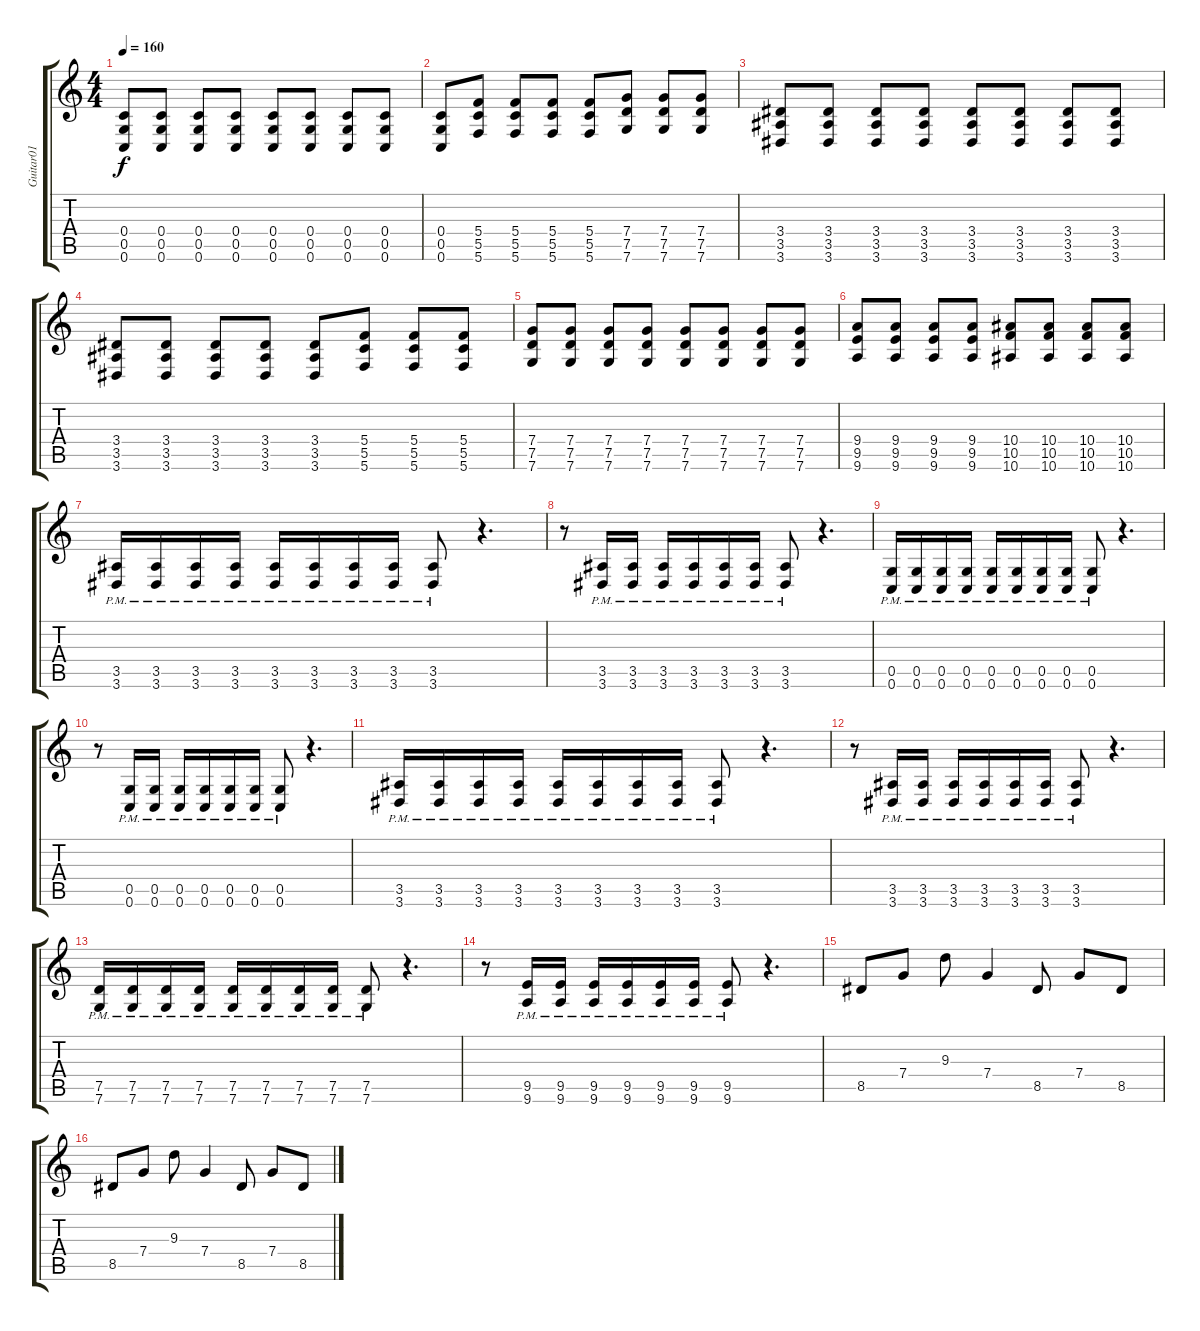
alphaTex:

\track ("Guitar01" "Guitar01") {instrument electricguitarclean}
\staff {score tabs}
\tuning (D4 A3 F3 C3 G2 C2) {hide}
\ts (4 4)
\tempo 160
\clef g2
\ks c
(0.4 0.5 0.6).8{dy f} (0.4 0.5 0.6).8 (0.4 0.5 0.6).8 (0.4 0.5 0.6).8 (0.4 0.5 0.6).8 (0.4 0.5 0.6).8 (0.4 0.5 0.6).8 (0.4 0.5 0.6).8 |
(0.4 0.5 0.6).8 (5.4 5.5 5.6).8 (5.4 5.5 5.6).8 (5.4 5.5 5.6).8 (5.4 5.5 5.6).8 (7.4 7.5 7.6).8 (7.4 7.5 7.6).8 (7.4 7.5 7.6).8 |
(3.4 3.5 3.6).8 (3.4 3.5 3.6).8 (3.4 3.5 3.6).8 (3.4 3.5 3.6).8 (3.4 3.5 3.6).8 (3.4 3.5 3.6).8 (3.4 3.5 3.6).8 (3.4 3.5 3.6).8 |
(3.4 3.5 3.6).8 (3.4 3.5 3.6).8 (3.4 3.5 3.6).8 (3.4 3.5 3.6).8 (3.4 3.5 3.6).8 (5.4 5.5 5.6).8 (5.4 5.5 5.6).8 (5.4 5.5 5.6).8 |
(7.4 7.5 7.6).8 (7.4 7.5 7.6).8 (7.4 7.5 7.6).8 (7.4 7.5 7.6).8 (7.4 7.5 7.6).8 (7.4 7.5 7.6).8 (7.4 7.5 7.6).8 (7.4 7.5 7.6).8 |
(9.4 9.5 9.6).8 (9.4 9.5 9.6).8 (9.4 9.5 9.6).8 (9.4 9.5 9.6).8 (10.4 10.5 10.6).8 (10.4 10.5 10.6).8 (10.4 10.5 10.6).8 (10.4 10.5 10.6).8 |
(3.5{pm} 3.6{pm}).16{balance 4} (3.5{pm} 3.6{pm}).16 (3.5{pm} 3.6{pm}).16 (3.5{pm} 3.6{pm}).16 (3.5{pm} 3.6{pm}).16 (3.5{pm} 3.6{pm}).16 (3.5{pm} 3.6{pm}).16 (3.5{pm} 3.6{pm}).16 (3.5{pm} 3.6{pm}).8 r.4{d} |
r.8 (3.5{pm} 3.6{pm}).16 (3.5{pm} 3.6{pm}).16 (3.5{pm} 3.6{pm}).16 (3.5{pm} 3.6{pm}).16 (3.5{pm} 3.6{pm}).16 (3.5{pm} 3.6{pm}).16 (3.5{pm} 3.6{pm}).8 r.4{d} |
(0.5{pm} 0.6{pm}).16 (0.5{pm} 0.6{pm}).16 (0.5{pm} 0.6{pm}).16 (0.5{pm} 0.6{pm}).16 (0.5{pm} 0.6{pm}).16 (0.5{pm} 0.6{pm}).16 (0.5{pm} 0.6{pm}).16 (0.5{pm} 0.6{pm}).16 (0.5{pm} 0.6{pm}).8 r.4{d} |
r.8 (0.5{pm} 0.6{pm}).16 (0.5{pm} 0.6{pm}).16 (0.5{pm} 0.6{pm}).16 (0.5{pm} 0.6{pm}).16 (0.5{pm} 0.6{pm}).16 (0.5{pm} 0.6{pm}).16 (0.5{pm} 0.6{pm}).8 r.4{d} |
(3.5{pm} 3.6{pm}).16 (3.5{pm} 3.6{pm}).16 (3.5{pm} 3.6{pm}).16 (3.5{pm} 3.6{pm}).16 (3.5{pm} 3.6{pm}).16 (3.5{pm} 3.6{pm}).16 (3.5{pm} 3.6{pm}).16 (3.5{pm} 3.6{pm}).16 (3.5{pm} 3.6{pm}).8 r.4{d} |
r.8 (3.5{pm} 3.6{pm}).16 (3.5{pm} 3.6{pm}).16 (3.5{pm} 3.6{pm}).16 (3.5{pm} 3.6{pm}).16 (3.5{pm} 3.6{pm}).16 (3.5{pm} 3.6{pm}).16 (3.5{pm} 3.6{pm}).8 r.4{d} |
(7.5{pm} 7.6{pm}).16 (7.5{pm} 7.6{pm}).16 (7.5{pm} 7.6{pm}).16 (7.5{pm} 7.6{pm}).16 (7.5{pm} 7.6{pm}).16 (7.5{pm} 7.6{pm}).16 (7.5{pm} 7.6{pm}).16 (7.5{pm} 7.6{pm}).16 (7.5{pm} 7.6{pm}).8 r.4{d} |
r.8 (9.5{pm} 9.6{pm}).16 (9.5{pm} 9.6{pm}).16 (9.5{pm} 9.6{pm}).16 (9.5{pm} 9.6{pm}).16 (9.5{pm} 9.6{pm}).16 (9.5{pm} 9.6{pm}).16 (9.5{pm} 9.6{pm}).8 r.4{d} |
8.5.8{balance 8 instrument electricguitarclean} 7.4.8 9.3.8 7.4.4 8.5.8 7.4.8 8.5.8 |
8.5.8 7.4.8 9.3.8 7.4.4 8.5.8 7.4.8 8.5.8
